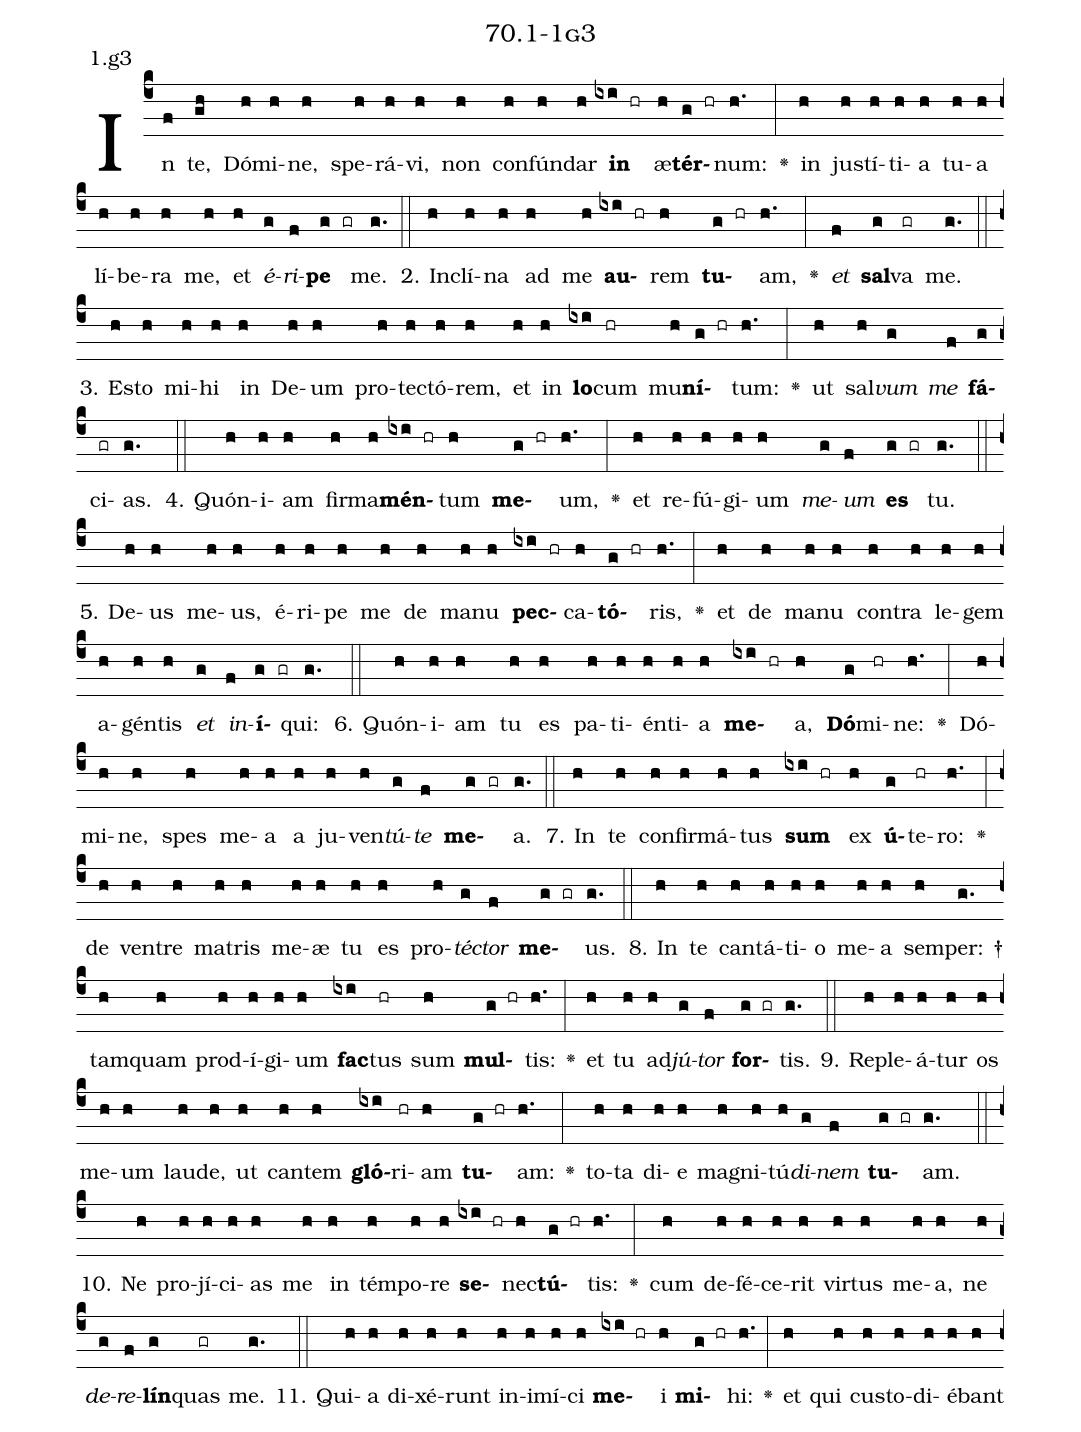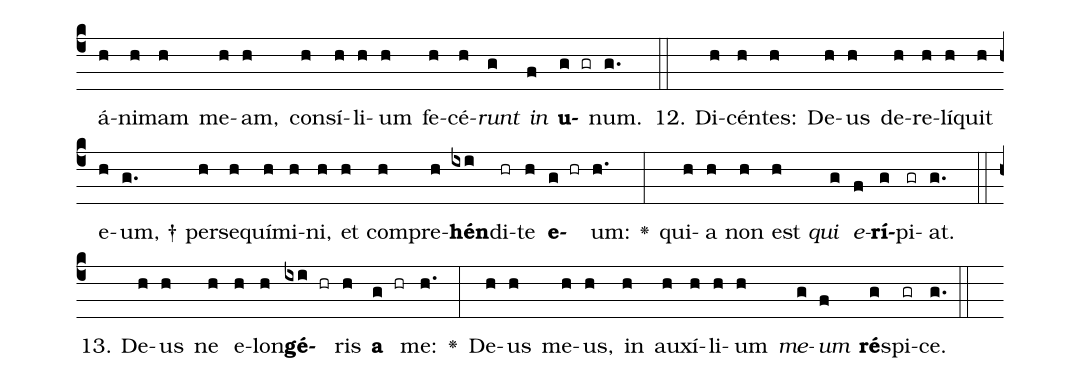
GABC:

name: 70.1-1g3;
annotation: 1.g3;
%%
(c4)In(f) te,(gh) Dó(h)mi(h)ne,(h) spe(h)rá(h)vi,(h) non(h) con(h)fún(h)dar(h) <b>in</b>(ixi hr) æ(h)<b>tér</b>(g hr)num:(h.) <v>\greheightstar</v>(:) in(h) jus(h)tí(h)ti(h)a(h) tu(h)a(h) lí(h)be(h)ra(h) me,(h) et(h) <i>é</i>(g)<i>ri</i>(f)<b>pe</b>(g gr) me.(g.) (::)
2. In(h)clí(h)na(h) ad(h) me(h) <b>au</b>(ixi hr)rem(h) <b>tu</b>(g hr)am,(h.) <v>\greheightstar</v>(:) <i>et</i>(f) <b>sal</b>(g)va(gr) me.(g.) (::)
3. Es(h)to(h) mi(h)hi(h) in(h) De(h)um(h) pro(h)tec(h)tó(h)rem,(h) et(h) in(h) <b>lo</b>(ixi)cum(hr) mu(h)<b>ní</b>(g hr)tum:(h.) <v>\greheightstar</v>(:) ut(h) sal(h)<i>vum</i>(g) <i>me</i>(f) <b>fá</b>(g)ci(gr)as.(g.) (::)
4. Quón(h)i(h)am(h) fir(h)ma(h)<b>mén</b>(ixi hr)tum(h) <b>me</b>(g hr)um,(h.) <v>\greheightstar</v>(:) et(h) re(h)fú(h)gi(h)um(h) <i>me</i>(g)<i>um</i>(f) <b>es</b>(g gr) tu.(g.) (::)
5. De(h)us(h) me(h)us,(h) é(h)ri(h)pe(h) me(h) de(h) ma(h)nu(h) <b>pec</b>(ixi hr)ca(h)<b>tó</b>(g hr)ris,(h.) <v>\greheightstar</v>(:) et(h) de(h) ma(h)nu(h) con(h)tra(h) le(h)gem(h) a(h)gén(h)tis(h) <i>et</i>(g) <i>in</i>(f)<b>í</b>(g gr)qui:(g.) (::)
6. Quón(h)i(h)am(h) tu(h) es(h) pa(h)ti(h)én(h)ti(h)a(h) <b>me</b>(ixi hr)a,(h) <b>Dó</b>(g)mi(hr)ne:(h.) <v>\greheightstar</v>(:) Dó(h)mi(h)ne,(h) spes(h) me(h)a(h) a(h) ju(h)ven(h)<i>tú</i>(g)<i>te</i>(f) <b>me</b>(g gr)a.(g.) (::)
7. In(h) te(h) con(h)fir(h)má(h)tus(h) <b>sum</b>(ixi hr) ex(h) <b>ú</b>(g)te(hr)ro:(h.) <v>\greheightstar</v>(:) de(h) ven(h)tre(h) ma(h)tris(h) me(h)æ(h) tu(h) es(h) pro(h)<i>téc</i>(g)<i>tor</i>(f) <b>me</b>(g gr)us.(g.) (::)
8. In(h) te(h) can(h)tá(h)ti(h)o(h) me(h)a(h) sem(h)per: †(g.) tam(h)quam(h) prod(h)í(h)gi(h)um(h) <b>fac</b>(ixi)tus(hr) sum(h) <b>mul</b>(g hr)tis:(h.) <v>\greheightstar</v>(:) et(h) tu(h) ad(h)<i>jú</i>(g)<i>tor</i>(f) <b>for</b>(g gr)tis.(g.) (::)
9. Re(h)ple(h)á(h)tur(h) os(h) me(h)um(h) lau(h)de,(h) ut(h) can(h)tem(h) <b>gló</b>(ixi)ri(hr)am(h) <b>tu</b>(g hr)am:(h.) <v>\greheightstar</v>(:) to(h)ta(h) di(h)e(h) ma(h)gni(h)tú(h)<i>di</i>(g)<i>nem</i>(f) <b>tu</b>(g gr)am.(g.) (::)
10. Ne(h) pro(h)jí(h)ci(h)as(h) me(h) in(h) tém(h)po(h)re(h) <b>se</b>(ixi hr)nec(h)<b>tú</b>(g hr)tis:(h.) <v>\greheightstar</v>(:) cum(h) de(h)fé(h)ce(h)rit(h) vir(h)tus(h) me(h)a,(h) ne(h) <i>de</i>(g)<i>re</i>(f)<b>lín</b>(g)quas(gr) me.(g.) (::)
11. Qui(h)a(h) di(h)xé(h)runt(h) in(h)i(h)mí(h)ci(h) <b>me</b>(ixi hr)i(h) <b>mi</b>(g hr)hi:(h.) <v>\greheightstar</v>(:) et(h) qui(h) cus(h)to(h)di(h)é(h)bant(h) á(h)ni(h)mam(h) me(h)am,(h) con(h)sí(h)li(h)um(h) fe(h)cé(h)<i>runt</i>(g) <i>in</i>(f) <b>u</b>(g gr)num.(g.) (::)
12. Di(h)cén(h)tes:(h) De(h)us(h) de(h)re(h)lí(h)quit(h) e(h)um, †(g.) per(h)se(h)quí(h)mi(h)ni,(h) et(h) com(h)pre(h)<b>hén</b>(ixi)di(hr)te(h) <b>e</b>(g hr)um:(h.) <v>\greheightstar</v>(:) qui(h)a(h) non(h) est(h) <i>qui</i>(g) <i>e</i>(f)<b>rí</b>(g)pi(gr)at.(g.) (::)
13. De(h)us(h) ne(h) e(h)lon(h)<b>gé</b>(ixi hr)ris(h) <b>a</b>(g hr) me:(h.) <v>\greheightstar</v>(:) De(h)us(h) me(h)us,(h) in(h) au(h)xí(h)li(h)um(h) <i>me</i>(g)<i>um</i>(f) <b>ré</b>(g)spi(gr)ce.(g.) (::)
